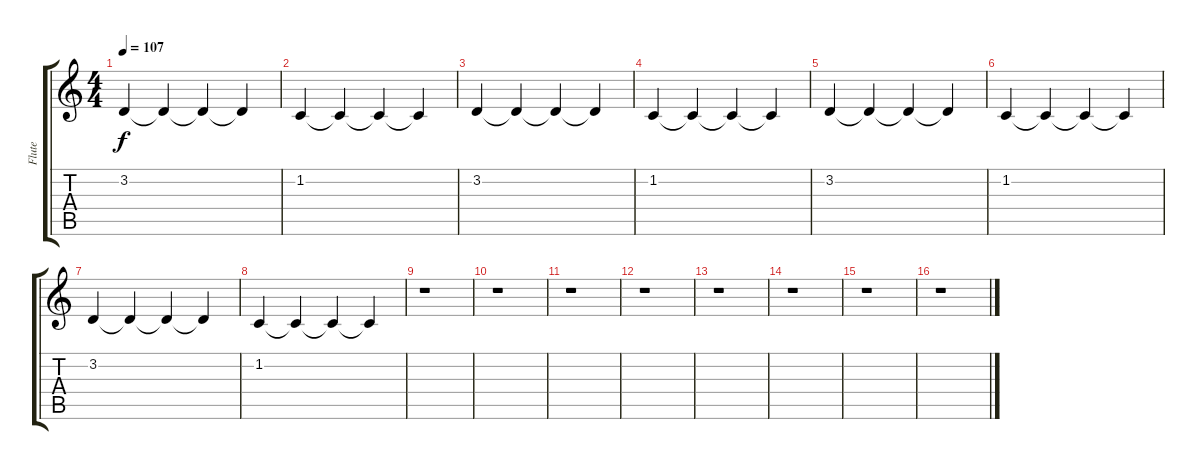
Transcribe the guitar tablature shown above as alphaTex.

\track ("Flute" "Flute") {instrument flute}
\staff {score tabs}
\tuning (E4 B3 G3 D3 A2 E2) {hide}
\ts (4 4)
\tempo 107
\clef g2
\ks c
3.2.4{dy f} 3.2{t}.4 3.2{t}.4 3.2{t}.4 |
1.2.4 1.2{t}.4 1.2{t}.4 1.2{t}.4 |
3.2.4 3.2{t}.4 3.2{t}.4 3.2{t}.4 |
1.2.4 1.2{t}.4 1.2{t}.4 1.2{t}.4 |
3.2.4 3.2{t}.4 3.2{t}.4 3.2{t}.4 |
1.2.4 1.2{t}.4 1.2{t}.4 1.2{t}.4 |
3.2.4 3.2{t}.4{volume 0} 3.2{t}.4 3.2{t}.4 |
1.2.4 1.2{t}.4 1.2{t}.4 1.2{t}.4 |
r.1 |
r.1 |
r.1 |
r.1 |
r.1 |
r.1 |
r.1 |
r.1
